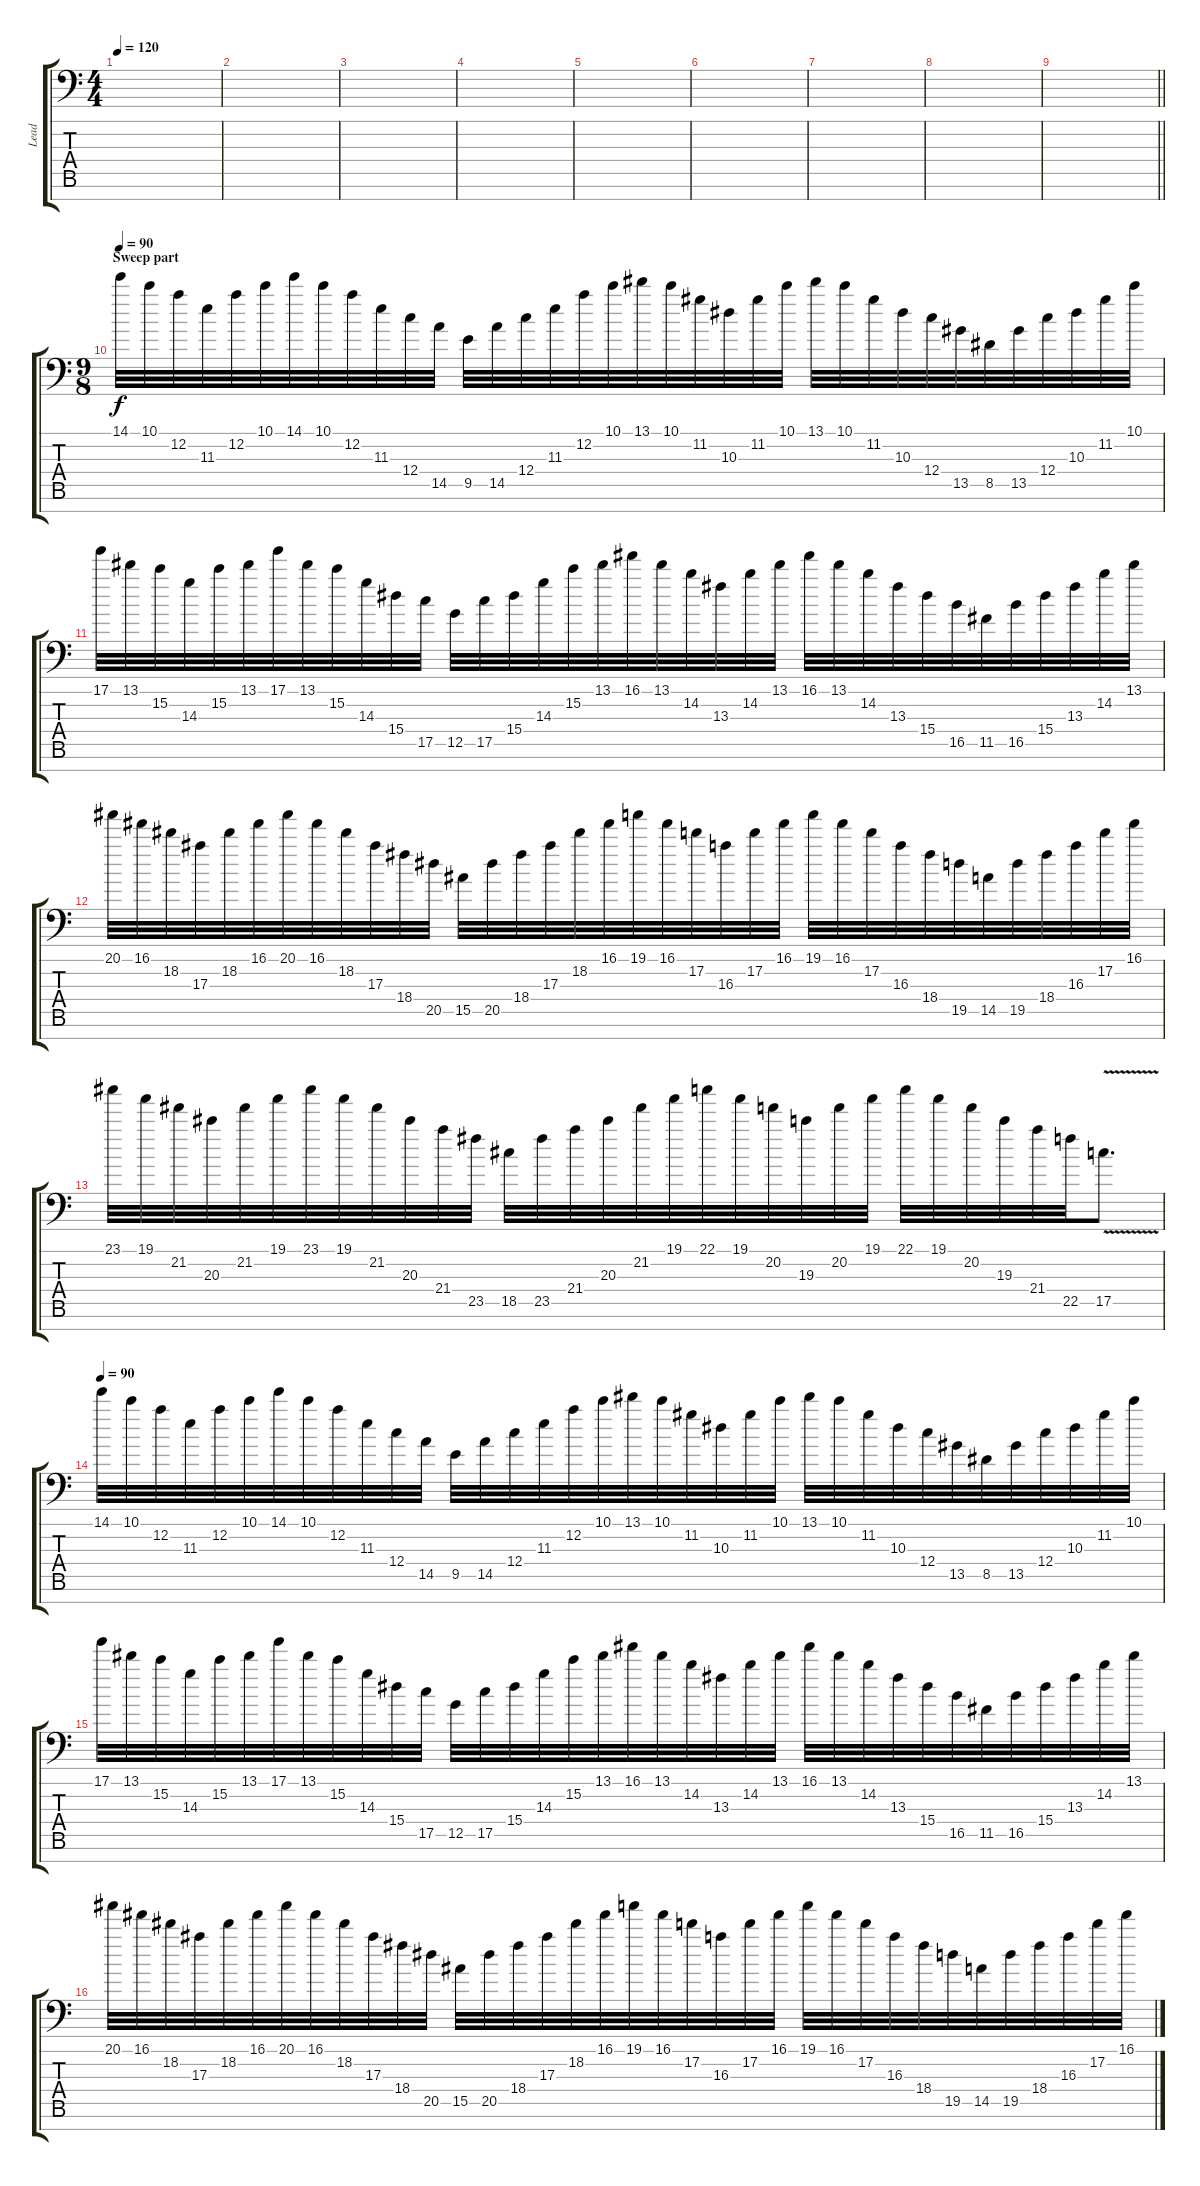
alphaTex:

\track ("Lead" "Lead") {instrument overdrivenguitar}
\staff {score tabs}
\tuning (D4 A3 F3 C3 G2 D2 A1) {hide}
\ts (4 4)
\tempo 120
\clef f4
\ks c
|
|
|
|
|
|
|
|
\barLineRight lightlight
|
\ts (9 8)
\section ("" "Sweep part")
\tempo 90
14.1.32 10.1.32 12.2.32 11.3.32 12.2.32 10.1.32 14.1.32 10.1.32 12.2.32 11.3.32 12.4.32 14.5.32 9.5.32 14.5.32 12.4.32 11.3.32 12.2.32 10.1.32 13.1.32 10.1.32 11.2.32 10.3.32 11.2.32 10.1.32 13.1.32 10.1.32 11.2.32 10.3.32 12.4.32 13.5.32 8.5.32 13.5.32 12.4.32 10.3.32 11.2.32 10.1.32 |
17.1.32 13.1.32 15.2.32 14.3.32 15.2.32 13.1.32 17.1.32 13.1.32 15.2.32 14.3.32 15.4.32 17.5.32 12.5.32 17.5.32 15.4.32 14.3.32 15.2.32 13.1.32 16.1.32 13.1.32 14.2.32 13.3.32 14.2.32 13.1.32 16.1.32 13.1.32 14.2.32 13.3.32 15.4.32 16.5.32 11.5.32 16.5.32 15.4.32 13.3.32 14.2.32 13.1.32 |
20.1.32 16.1.32 18.2.32 17.3.32 18.2.32 16.1.32 20.1.32 16.1.32 18.2.32 17.3.32 18.4.32 20.5.32 15.5.32 20.5.32 18.4.32 17.3.32 18.2.32 16.1.32 19.1.32 16.1.32 17.2.32 16.3.32 17.2.32 16.1.32 19.1.32 16.1.32 17.2.32 16.3.32 18.4.32 19.5.32 14.5.32 19.5.32 18.4.32 16.3.32 17.2.32 16.1.32 |
23.1.32 19.1.32 21.2.32 20.3.32 21.2.32 19.1.32 23.1.32 19.1.32 21.2.32 20.3.32 21.4.32 23.5.32 18.5.32 23.5.32 21.4.32 20.3.32 21.2.32 19.1.32 22.1.32 19.1.32 20.2.32 19.3.32 20.2.32 19.1.32 22.1.32 19.1.32 20.2.32 19.3.32 21.4.32 22.5.32 17.5{v}.8{d} |
\tempo 90
14.1.32{balance 8} 10.1.32 12.2.32 11.3.32 12.2.32 10.1.32 14.1.32 10.1.32 12.2.32 11.3.32 12.4.32 14.5.32 9.5.32 14.5.32 12.4.32 11.3.32 12.2.32 10.1.32 13.1.32 10.1.32 11.2.32 10.3.32 11.2.32 10.1.32 13.1.32 10.1.32 11.2.32 10.3.32 12.4.32 13.5.32 8.5.32 13.5.32 12.4.32 10.3.32 11.2.32 10.1.32 |
17.1.32 13.1.32 15.2.32 14.3.32 15.2.32 13.1.32 17.1.32 13.1.32 15.2.32 14.3.32 15.4.32 17.5.32 12.5.32 17.5.32 15.4.32 14.3.32 15.2.32 13.1.32 16.1.32 13.1.32 14.2.32 13.3.32 14.2.32 13.1.32 16.1.32 13.1.32 14.2.32 13.3.32 15.4.32 16.5.32 11.5.32 16.5.32 15.4.32 13.3.32 14.2.32 13.1.32 |
20.1.32 16.1.32 18.2.32 17.3.32 18.2.32 16.1.32 20.1.32 16.1.32 18.2.32 17.3.32 18.4.32 20.5.32 15.5.32 20.5.32 18.4.32 17.3.32 18.2.32 16.1.32 19.1.32 16.1.32 17.2.32 16.3.32 17.2.32 16.1.32 19.1.32 16.1.32 17.2.32 16.3.32 18.4.32 19.5.32 14.5.32 19.5.32 18.4.32 16.3.32 17.2.32 16.1.32
